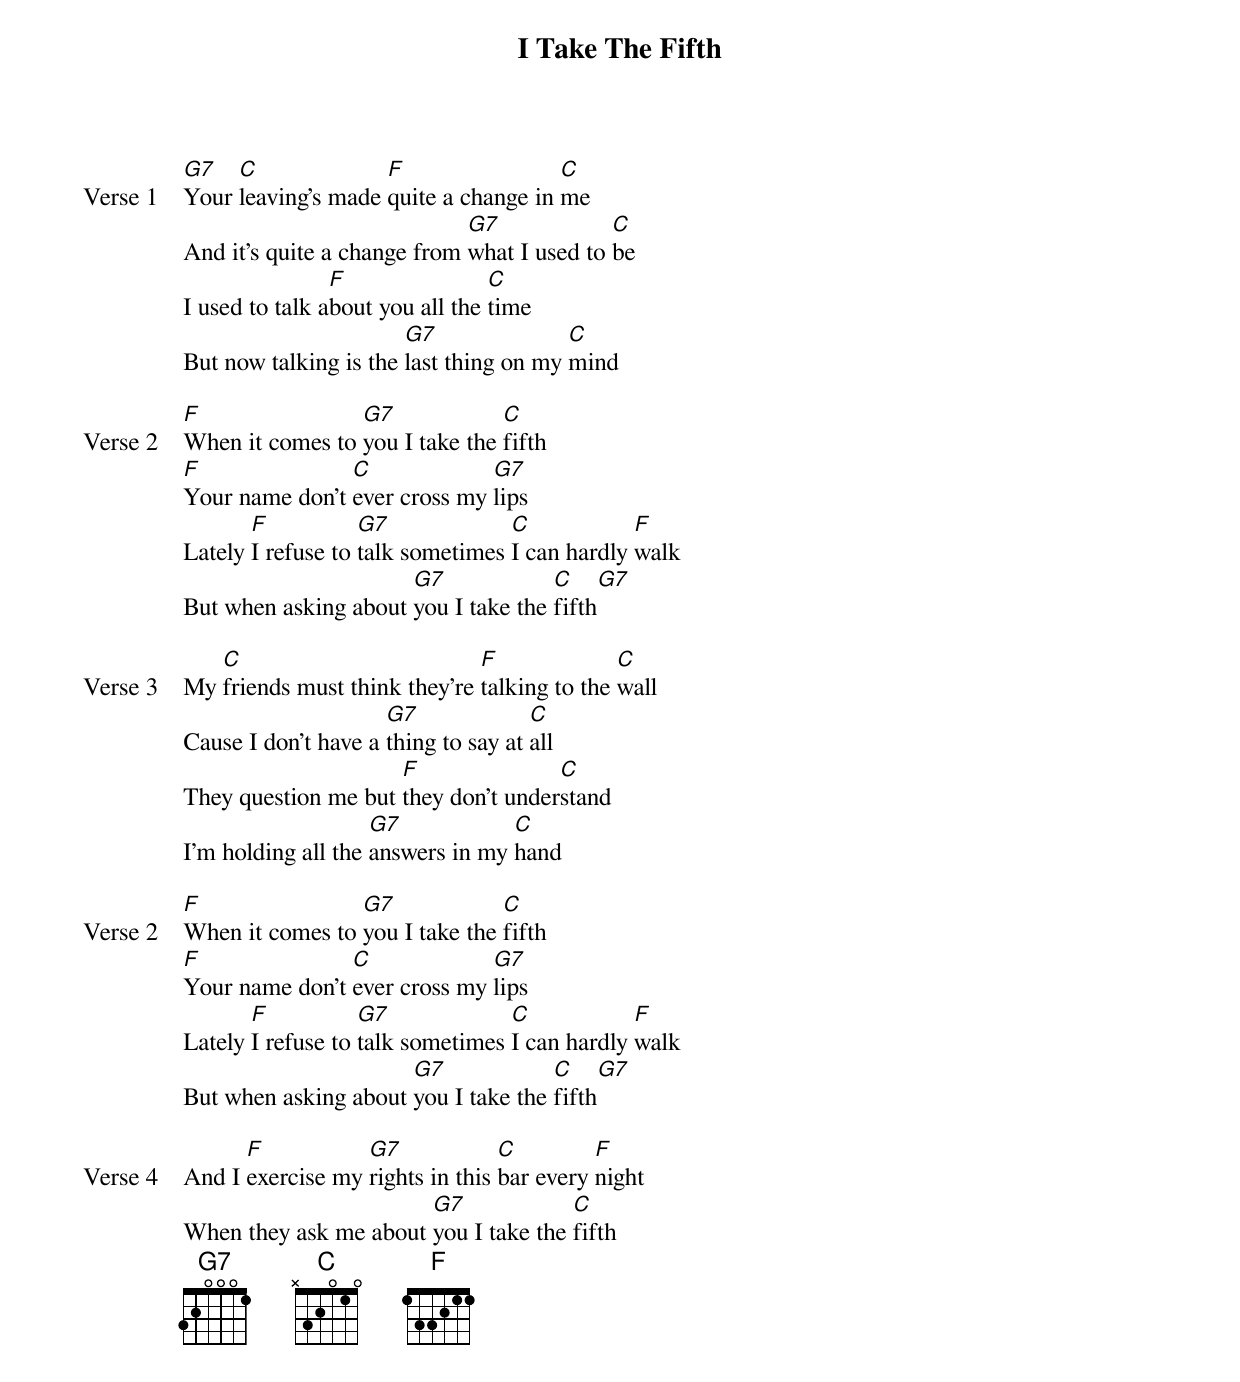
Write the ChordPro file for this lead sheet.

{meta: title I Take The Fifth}
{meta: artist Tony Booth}
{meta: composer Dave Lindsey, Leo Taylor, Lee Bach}

{start_of_verse: Verse 1}
[G7]Your [C]leaving's made [F]quite a change in [C]me
And it's quite a change from [G7]what I used to [C]be
I used to talk a[F]bout you all the [C]time
But now talking is the [G7]last thing on my [C]mind
{end_of_verse}

{start_of_verse: Verse 2}
[F]When it comes to [G7]you I take the [C]fifth
[F]Your name don't [C]ever cross my [G7]lips
Lately [F]I refuse to [G7]talk sometimes [C]I can hardly [F]walk
But when asking about [G7]you I take the [C]fifth[G7]
{end_of_verse}

{start_of_verse: Verse 3}
My [C]friends must think they're [F]talking to the [C]wall
Cause I don't have a [G7]thing to say at [C]all
They question me but [F]they don't under[C]stand
I'm holding all the [G7]answers in my [C]hand
{end_of_verse}

{start_of_verse: Verse 2}
[F]When it comes to [G7]you I take the [C]fifth
[F]Your name don't [C]ever cross my [G7]lips
Lately [F]I refuse to [G7]talk sometimes [C]I can hardly [F]walk
But when asking about [G7]you I take the [C]fifth[G7]
{end_of_verse}

{start_of_verse: Verse 4}
And I [F]exercise my [G7]rights in this [C]bar every [F]night
When they ask me about [G7]you I take the [C]fifth
{end_of_verse}
